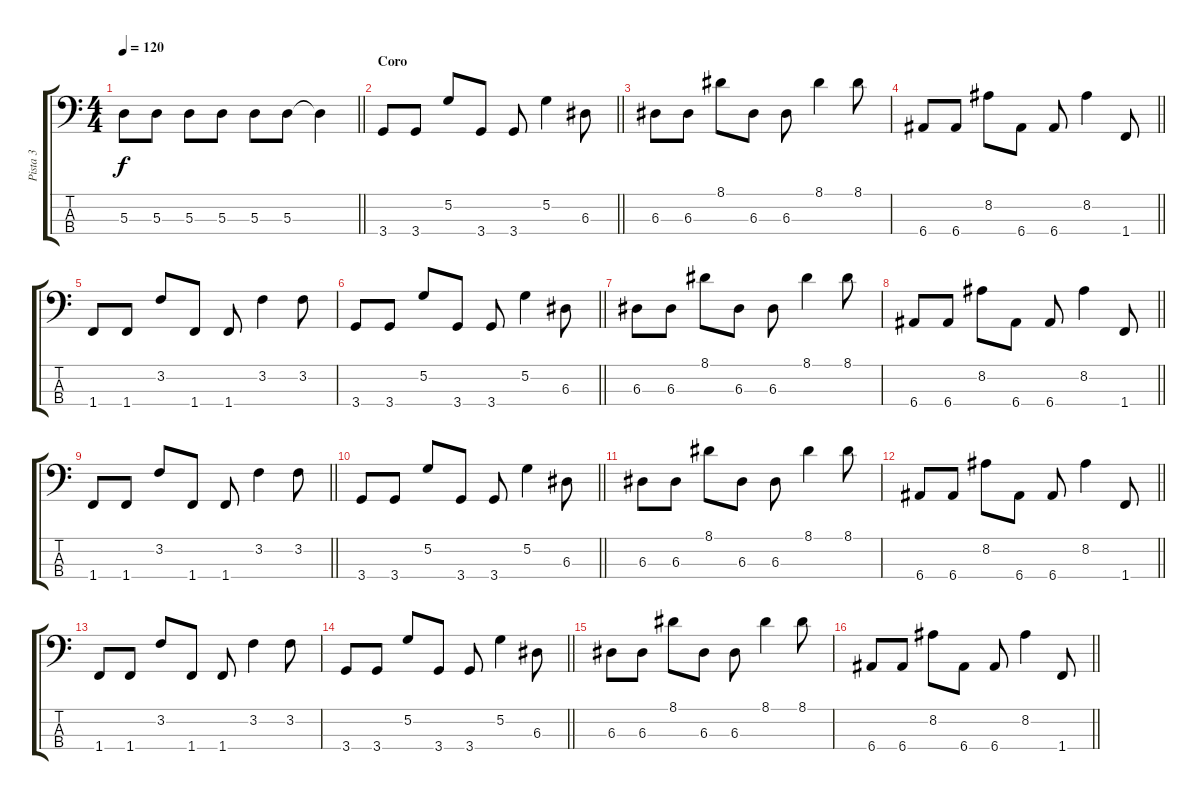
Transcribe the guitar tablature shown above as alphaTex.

\track ("Pista 3" "Pista 3") {instrument electricbassfinger}
\staff {score tabs}
\tuning (G2 D2 A1 E1) {hide}
\ts (4 4)
\tempo 120
\clef f4
\barLineRight lightlight
\ks c
5.3{t}.8{dy f} 5.3.8 5.3.8 5.3.8 5.3.8 5.3.8 5.3{t}.4 |
\section ("" "Coro")
\barLineRight lightlight
3.4.8 3.4.8 5.2.8 3.4.8 3.4.8 5.2.4 6.3.8 |
6.3.8 6.3.8 8.1.8 6.3.8 6.3.8 8.1.4 8.1.8 |
\barLineRight lightlight
6.4.8 6.4.8 8.2.8 6.4.8 6.4.8 8.2.4 1.4.8 |
1.4.8 1.4.8 3.2.8 1.4.8 1.4.8 3.2.4 3.2.8 |
\barLineRight lightlight
3.4.8 3.4.8 5.2.8 3.4.8 3.4.8 5.2.4 6.3.8 |
6.3.8 6.3.8 8.1.8 6.3.8 6.3.8 8.1.4 8.1.8 |
\barLineRight lightlight
6.4.8 6.4.8 8.2.8 6.4.8 6.4.8 8.2.4 1.4.8 |
\barLineRight lightlight
1.4.8 1.4.8 3.2.8 1.4.8 1.4.8 3.2.4 3.2.8 |
\section ("" "")
\barLineRight lightlight
3.4.8 3.4.8 5.2.8 3.4.8 3.4.8 5.2.4 6.3.8 |
6.3.8 6.3.8 8.1.8 6.3.8 6.3.8 8.1.4 8.1.8 |
\barLineRight lightlight
6.4.8 6.4.8 8.2.8 6.4.8 6.4.8 8.2.4 1.4.8 |
1.4.8 1.4.8 3.2.8 1.4.8 1.4.8 3.2.4 3.2.8 |
\barLineRight lightlight
3.4.8 3.4.8 5.2.8 3.4.8 3.4.8 5.2.4 6.3.8 |
6.3.8 6.3.8 8.1.8 6.3.8 6.3.8 8.1.4 8.1.8 |
\barLineRight lightlight
6.4.8 6.4.8 8.2.8 6.4.8 6.4.8 8.2.4 1.4.8
